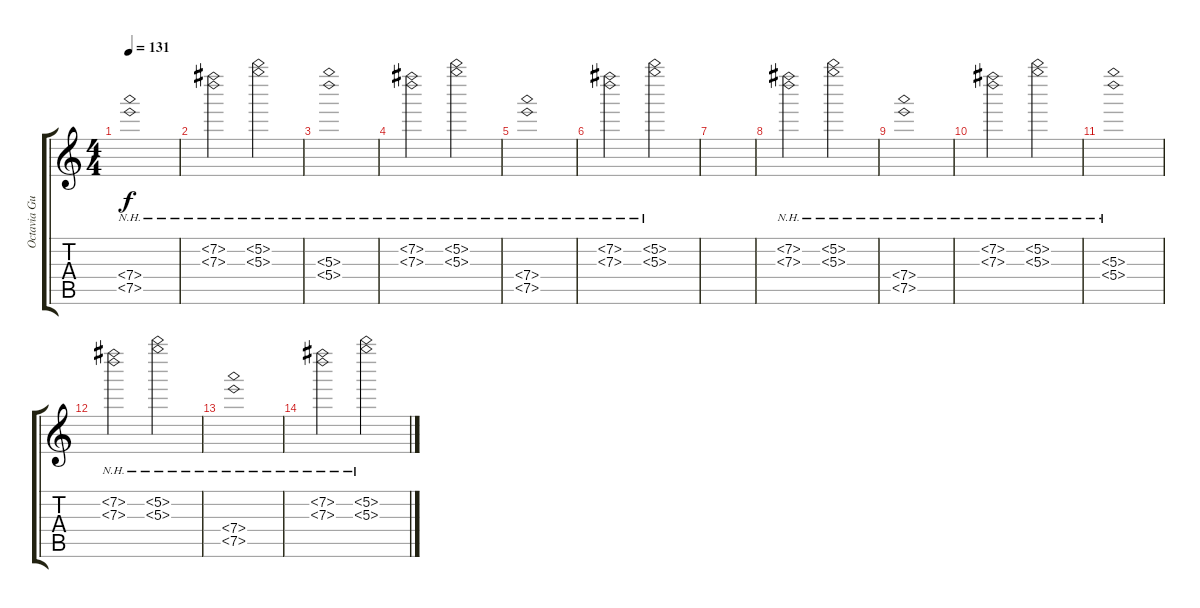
\track ("Octavia Guitar" "Octavia Gu") {instrument electricguitarclean}
\staff {score tabs}
\tuning (E5 B4 G4 D4 A3 E3) {hide}
\ts (4 4)
\tempo 131
\clef g2
\ks c
(7.4{nh} 7.5{nh}).1{dy f} |
(7.2{nh} 7.3{nh}).2 (5.2{nh} 5.3{nh}).2 |
(5.3{nh} 5.4{nh}).1 |
(7.2{nh} 7.3{nh}).2 (5.2{nh} 5.3{nh}).2 |
(7.4{nh} 7.5{nh}).1 |
(7.2{nh} 7.3{nh}).2 (5.2{nh} 5.3{nh}).2 |
|
(7.2{nh} 7.3{nh}).2 (5.2{nh} 5.3{nh}).2 |
(7.4{nh} 7.5{nh}).1 |
(7.2{nh} 7.3{nh}).2 (5.2{nh} 5.3{nh}).2 |
(5.3{nh} 5.4{nh}).1 |
(7.2{nh} 7.3{nh}).2 (5.2{nh} 5.3{nh}).2 |
(7.4{nh} 7.5{nh}).1 |
(7.2{nh} 7.3{nh}).2 (5.2{nh} 5.3{nh}).2
